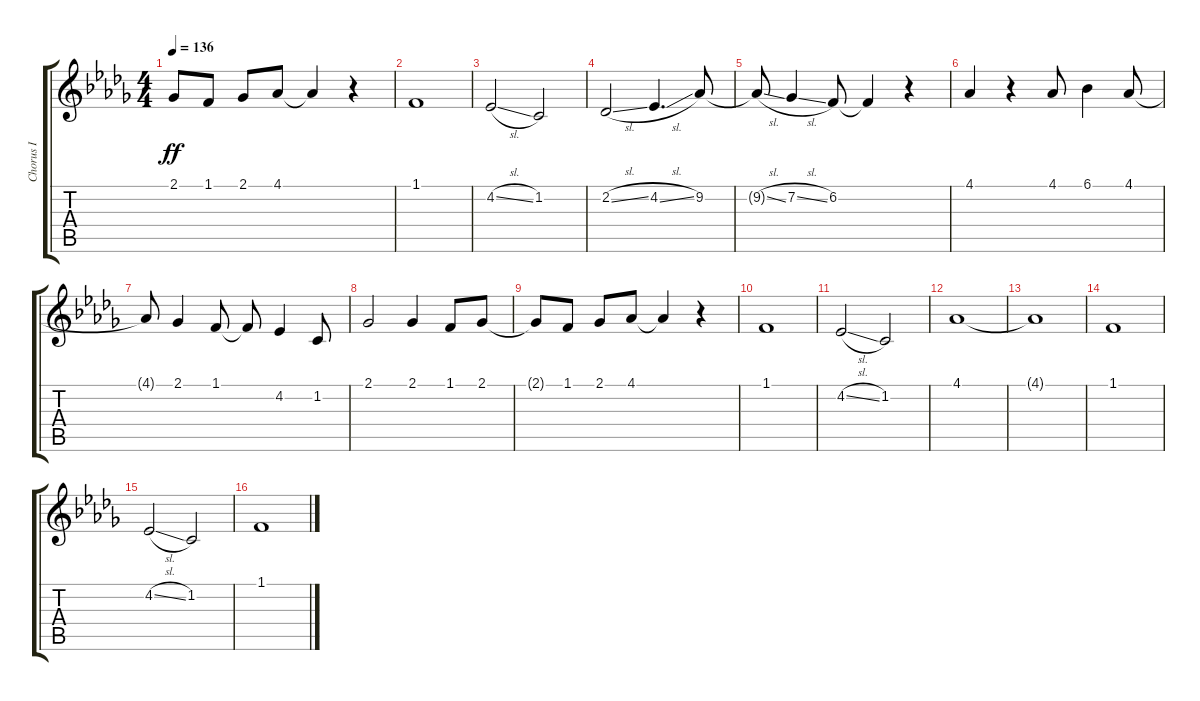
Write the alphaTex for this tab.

\track ("Chorus I" "Chorus I") {instrument voiceoohs}
\staff {score tabs}
\tuning (E4 B3 G3 D3 A2 E2) {hide}
\ts (4 4)
\tempo 136
\clef g2
\ks db
2.1{t}.8{dy ff} 1.1.8 2.1.8 4.1.8 4.1{t}.4 r.4 |
1.1.1 |
4.2{sl}.2 1.2.2 |
2.2{sl}.2 4.2{sl}.4{d} 9.2.8 |
9.2{sl t}.8 7.2{sl}.4 6.2.8 6.2{t}.4 r.4 |
4.1.4 r.4 4.1.8 6.1.4 4.1.8 |
4.1{t}.8 2.1.4 1.1.8 1.1{t}.8 4.2.4 1.2.8 |
2.1.2 2.1.4 1.1.8 2.1.8 |
2.1{t}.8 1.1.8 2.1.8 4.1.8 4.1{t}.4 r.4 |
1.1.1 |
4.2{sl}.2 1.2.2 |
4.1.1 |
4.1{t}.1 |
1.1.1 |
4.2{sl}.2 1.2.2 |
1.1.1
